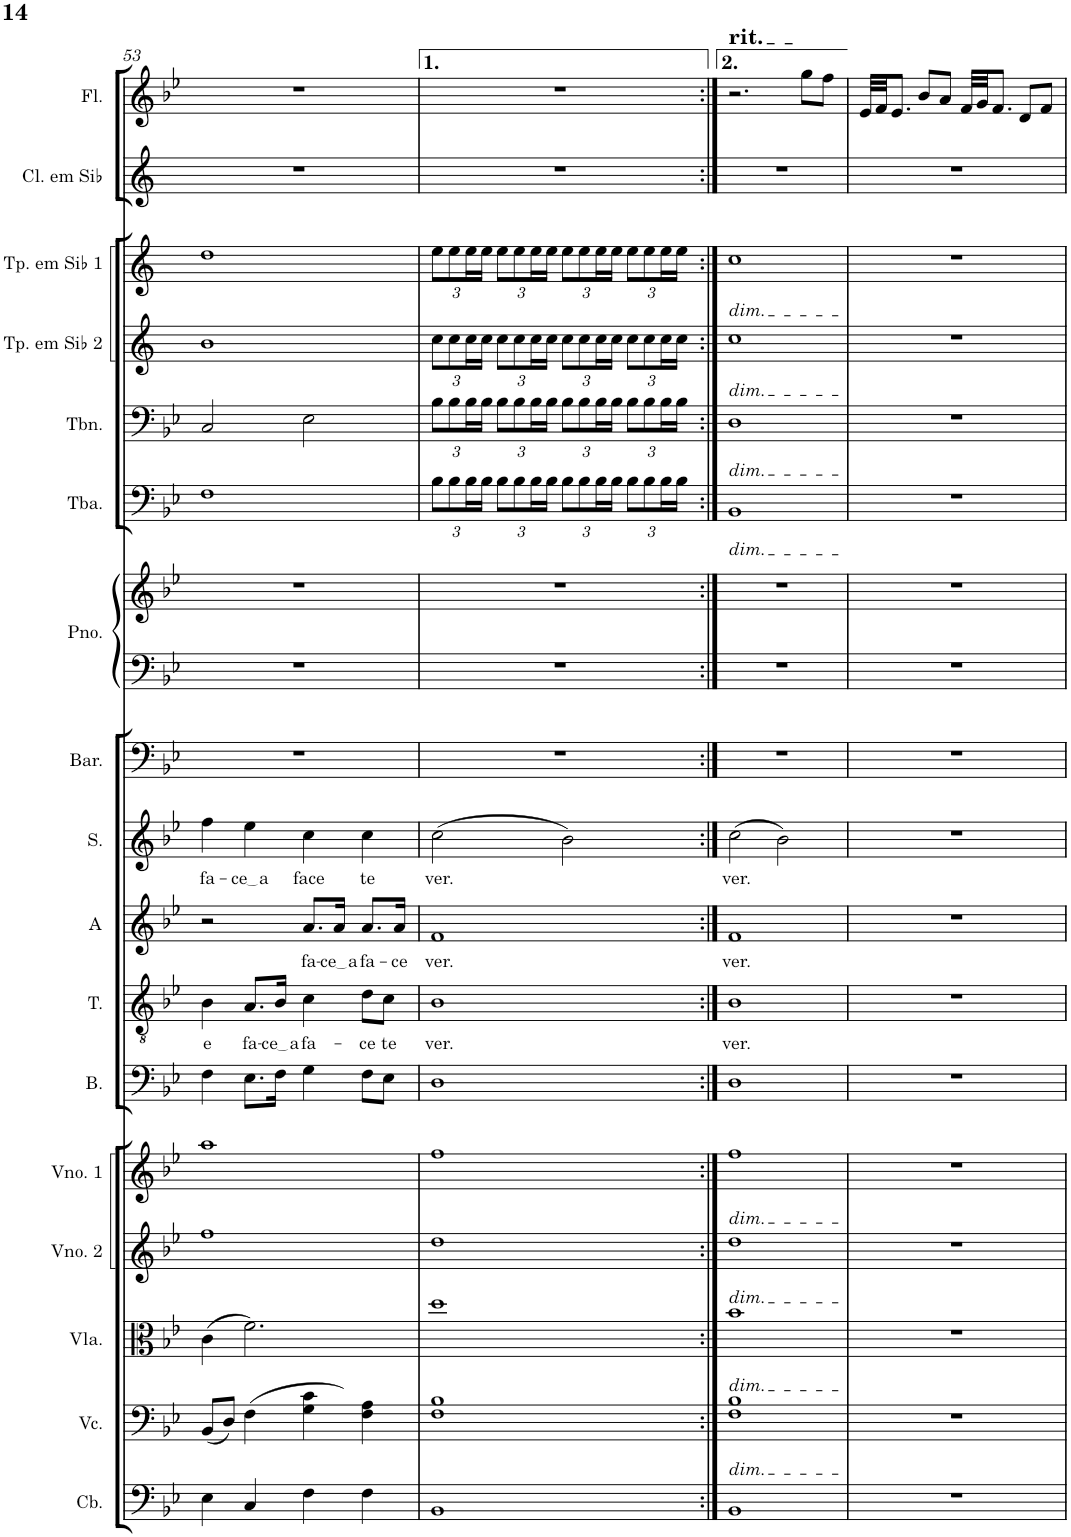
**kern	**kern	**kern	**kern	**kern	**kern	**kern	**text	**kern	**text	**kern	**text	**kern	**kern	**kern	**kern	**kern	**kern	**kern	**kern	**kern
*part17	*part16	*part15	*part14	*part13	*part12	*part11	*part11	*part10	*part10	*part9	*part9	*part8	*part7	*part7	*part6	*part5	*part4	*part3	*part2	*part1
*staff18	*staff17	*staff16	*staff15	*staff14	*staff13	*staff12	*staff12	*staff11	*staff11	*staff10	*staff10	*staff9	*staff8	*staff7	*staff6	*staff5	*staff4	*staff3	*staff2	*staff1
*I"Contrabaixo	*I"Violoncelo	*I"Viola	*I"Violino 2	*I"Violino 1	*I"Baixo	*I"Tenor	*	*I"Alto	*	*I"Soprano	*	*I"Barítono	*I"Piano	*	*I"Tuba	*I"Trombone	*I"Trompete em Sib 2	*I"Trompete em Sib 1	*I"Clarinete em Sib	*I"Flauta Transversal
*I'Cb.	*I'Vc.	*I'Vla.	*I'Vno. 2	*I'Vno. 1	*I'B.	*I'T.	*	*I'A	*	*I'S.	*	*I'Bar.	*I'Pno.	*	*I'Tba.	*I'Tbn.	*I'Tp. em Sib 2	*I'Tp. em Sib 1	*I'Cl. em Sib	*I'Fl.
!!LO:PB:g=z
*clefF4	*clefF4	*clefC3	*clefG2	*clefG2	*clefF4	*clefGv2	*	*clefG2	*	*clefG2	*	*clefF4	*clefF4	*clefG2	*clefF4	*clefF4	*clefG2	*clefG2	*clefG2	*clefG2
*Trd7c12	*	*	*	*	*	*	*	*	*	*	*	*	*	*	*	*	*Trd1c2	*Trd1c2	*Trd1c2	*
*k[b-e-]	*k[b-e-]	*k[b-e-]	*k[b-e-]	*k[b-e-]	*k[b-e-]	*k[b-e-]	*	*k[b-e-]	*	*k[b-e-]	*	*k[b-e-]	*k[b-e-]	*k[b-e-]	*k[b-e-]	*k[b-e-]	*k[]	*k[]	*k[]	*k[b-e-]
*M4/4	*M4/4	*M4/4	*M4/4	*M4/4	*M4/4	*M4/4	*	*M4/4	*	*M4/4	*	*M4/4	*M4/4	*M4/4	*M4/4	*M4/4	*M4/4	*M4/4	*M4/4	*M4/4
=53	=53	=53	=53	=53	=53	=53	=53	=53	=53	=53	=53	=53	=53	=53	=53	=53	=53	=53	=53	=53
!	!	!	!	!	!	!	!LO:LY:b	!	!	!	!LO:LY:b	!	!	!	!	!	!	!	!	!
4E-\	(8BB-/L	(4c\	1ff	1aa	4F\	4B-\	e	2r	.	4ff\	fa-	1r	1r	1r	1F	2C/	1b	1dd	1r	1r
.	8D/J)	.	.	.	.	.	.	.	.	.	.	.	.	.	.	.	.	.	.	.
!	!	!	!	!	!	!	!LO:LY:b	!	!	!	!LO:LY:b	!	!	!	!	!	!	!	!	!
4C/	(4F\	2.f\)	.	.	8.E-\L	8.A/L	fa-	.	.	4ee-\	ce a	.	.	.	.	.	.	.	.	.
!	!	!	!	!	!	!	!LO:LY:b	!	!	!	!	!	!	!	!	!	!	!	!	!
.	.	.	.	.	16F\Jk	16B-/Jk	ce a	.	.	.	.	.	.	.	.	.	.	.	.	.
!	!	!	!	!	!	!	!LO:LY:b	!	!LO:LY:b	!	!LO:LY:b	!	!	!	!	!	!	!	!	!
4F\	4G\ 4c\)	.	.	.	4G\	4c\	fa-	8.a/L	fa-	4cc\	face	.	.	.	.	2E-\	.	.	.	.
!	!	!	!	!	!	!	!	!	!LO:LY:b	!	!	!	!	!	!	!	!	!	!	!
.	.	.	.	.	.	.	.	16a/Jk	ce a	.	.	.	.	.	.	.	.	.	.	.
!	!	!	!	!	!	!	!LO:LY:b	!	!LO:LY:b	!	!LO:LY:b	!	!	!	!	!	!	!	!	!
4F\	4F\ 4A\	.	.	.	8F\L	8d\L	-ce	8.a/L	fa-	4cc\	te	.	.	.	.	.	.	.	.	.
!	!	!	!	!	!	!	!LO:LY:b	!	!	!	!	!	!	!	!	!	!	!	!	!
.	.	.	.	.	8E-\J	8c\J	te	.	.	.	.	.	.	.	.	.	.	.	.	.
!	!	!	!	!	!	!	!	!	!LO:LY:b	!	!	!	!	!	!	!	!	!	!	!
.	.	.	.	.	.	.	.	16a/Jk	-ce	.	.	.	.	.	.	.	.	.	.	.
=54	=54	=54	=54	=54	=54	=54	=54	=54	=54	=54	=54	=54	=54	=54	=54	=54	=54	=54	=54	=54
!	!	!	!	!	!	!	!LO:LY:b	!	!LO:LY:b	!	!LO:LY:b	!	!	!	!	!	!	!	!	!
*	*	*	*	*	*	*	*	*	*	*	*	*	*	*	*Xbrackettup	*Xbrackettup	*Xbrackettup	*Xbrackettup	*	*
1BB-	1F 1B-	1dd	1dd	1ff	1D	1B-	ver.	1f	ver.	(2cc\	ver.	1r	1r	1r	12B-\L	12B-\L	12cc\L	12ee\L	1r	1r
.	.	.	.	.	.	.	.	.	.	.	.	.	.	.	12B-\	12B-\	12cc\	12ee\	.	.
.	.	.	.	.	.	.	.	.	.	.	.	.	.	.	24B-\L	24B-\L	24cc\L	24ee\L	.	.
.	.	.	.	.	.	.	.	.	.	.	.	.	.	.	24B-\JJ	24B-\JJ	24cc\JJ	24ee\JJ	.	.
.	.	.	.	.	.	.	.	.	.	.	.	.	.	.	12B-\L	12B-\L	12cc\L	12ee\L	.	.
.	.	.	.	.	.	.	.	.	.	.	.	.	.	.	12B-\	12B-\	12cc\	12ee\	.	.
.	.	.	.	.	.	.	.	.	.	.	.	.	.	.	24B-\L	24B-\L	24cc\L	24ee\L	.	.
.	.	.	.	.	.	.	.	.	.	.	.	.	.	.	24B-\JJ	24B-\JJ	24cc\JJ	24ee\JJ	.	.
.	.	.	.	.	.	.	.	.	.	2b-\)	.	.	.	.	12B-\L	12B-\L	12cc\L	12ee\L	.	.
.	.	.	.	.	.	.	.	.	.	.	.	.	.	.	12B-\	12B-\	12cc\	12ee\	.	.
.	.	.	.	.	.	.	.	.	.	.	.	.	.	.	24B-\L	24B-\L	24cc\L	24ee\L	.	.
.	.	.	.	.	.	.	.	.	.	.	.	.	.	.	24B-\JJ	24B-\JJ	24cc\JJ	24ee\JJ	.	.
.	.	.	.	.	.	.	.	.	.	.	.	.	.	.	12B-\L	12B-\L	12cc\L	12ee\L	.	.
.	.	.	.	.	.	.	.	.	.	.	.	.	.	.	12B-\	12B-\	12cc\	12ee\	.	.
.	.	.	.	.	.	.	.	.	.	.	.	.	.	.	24B-\L	24B-\L	24cc\L	24ee\L	.	.
.	.	.	.	.	.	.	.	.	.	.	.	.	.	.	24B-\JJ	24B-\JJ	24cc\JJ	24ee\JJ	.	.
=55:|!	=55:|!	=55:|!	=55:|!	=55:|!	=55:|!	=55:|!	=55:|!	=55:|!	=55:|!	=55:|!	=55:|!	=55:|!	=55:|!	=55:|!	=55:|!	=55:|!	=55:|!	=55:|!	=55:|!	=55:|!
!	!	!	!	!	!	!	!	!	!	!	!	!	!	!	!	!	!	!	!	!LO:TX:a:t=rit.
!	!	!	!	!	!	!	!	!	!	!	!	!	!	!	!	!	!	!LO:TX:b:i:t=dim.	!	!
!	!	!	!	!	!	!	!	!	!	!	!	!	!	!	!	!	!LO:TX:b:i:t=dim.	!	!	!
!	!	!	!	!	!	!	!	!	!	!	!	!	!	!	!	!LO:TX:b:i:t=dim.	!	!	!	!
!	!	!	!	!	!	!	!	!	!	!	!	!	!	!	!LO:TX:b:i:t=dim.	!	!	!	!	!
!	!	!	!	!LO:TX:b:i:t=dim.	!	!	!	!	!	!	!	!	!	!	!	!	!	!	!	!
!	!	!	!LO:TX:b:i:t=dim.	!	!	!	!	!	!	!	!	!	!	!	!	!	!	!	!	!
!	!	!LO:TX:b:i:t=dim.	!	!	!	!	!	!	!	!	!	!	!	!	!	!	!	!	!	!
!	!LO:TX:b:i:t=dim.	!	!	!	!	!	!	!	!	!	!	!	!	!	!	!	!	!	!	!
!	!	!	!	!	!	!	!LO:LY:b	!	!LO:LY:b	!	!LO:LY:b	!	!	!	!	!	!	!	!	!
1BB-	1F 1B-	1b-	1dd	1ff	1D	1B-	ver.	1f	ver.	(2cc\	ver.	1r	1r	1r	1BB-	1D	1cc	1cc	1r	2.r
.	.	.	.	.	.	.	.	.	.	2b-\)	.	.	.	.	.	.	.	.	.	.
.	.	.	.	.	.	.	.	.	.	.	.	.	.	.	.	.	.	.	.	8gg\L
.	.	.	.	.	.	.	.	.	.	.	.	.	.	.	.	.	.	.	.	8ff\J
=56	=56	=56	=56	=56	=56	=56	=56	=56	=56	=56	=56	=56	=56	=56	=56	=56	=56	=56	=56	=56
1r	1r	1r	1r	1r	1r	1r	.	1r	.	1r	.	1r	1r	1r	1r	1r	1r	1r	1r	32e-/LLL
.	.	.	.	.	.	.	.	.	.	.	.	.	.	.	.	.	.	.	.	32f/JJ
.	.	.	.	.	.	.	.	.	.	.	.	.	.	.	.	.	.	.	.	8.e-/J
.	.	.	.	.	.	.	.	.	.	.	.	.	.	.	.	.	.	.	.	8b-/L
.	.	.	.	.	.	.	.	.	.	.	.	.	.	.	.	.	.	.	.	8a/J
.	.	.	.	.	.	.	.	.	.	.	.	.	.	.	.	.	.	.	.	32f/LLL
.	.	.	.	.	.	.	.	.	.	.	.	.	.	.	.	.	.	.	.	32g/JJ
.	.	.	.	.	.	.	.	.	.	.	.	.	.	.	.	.	.	.	.	8.f/J
.	.	.	.	.	.	.	.	.	.	.	.	.	.	.	.	.	.	.	.	8d/L
.	.	.	.	.	.	.	.	.	.	.	.	.	.	.	.	.	.	.	.	8f/J
=	=	=	=	=	=	=	=	=	=	=	=	=	=	=	=	=	=	=	=	=
*-	*-	*-	*-	*-	*-	*-	*-	*-	*-	*-	*-	*-	*-	*-	*-	*-	*-	*-	*-	*-
